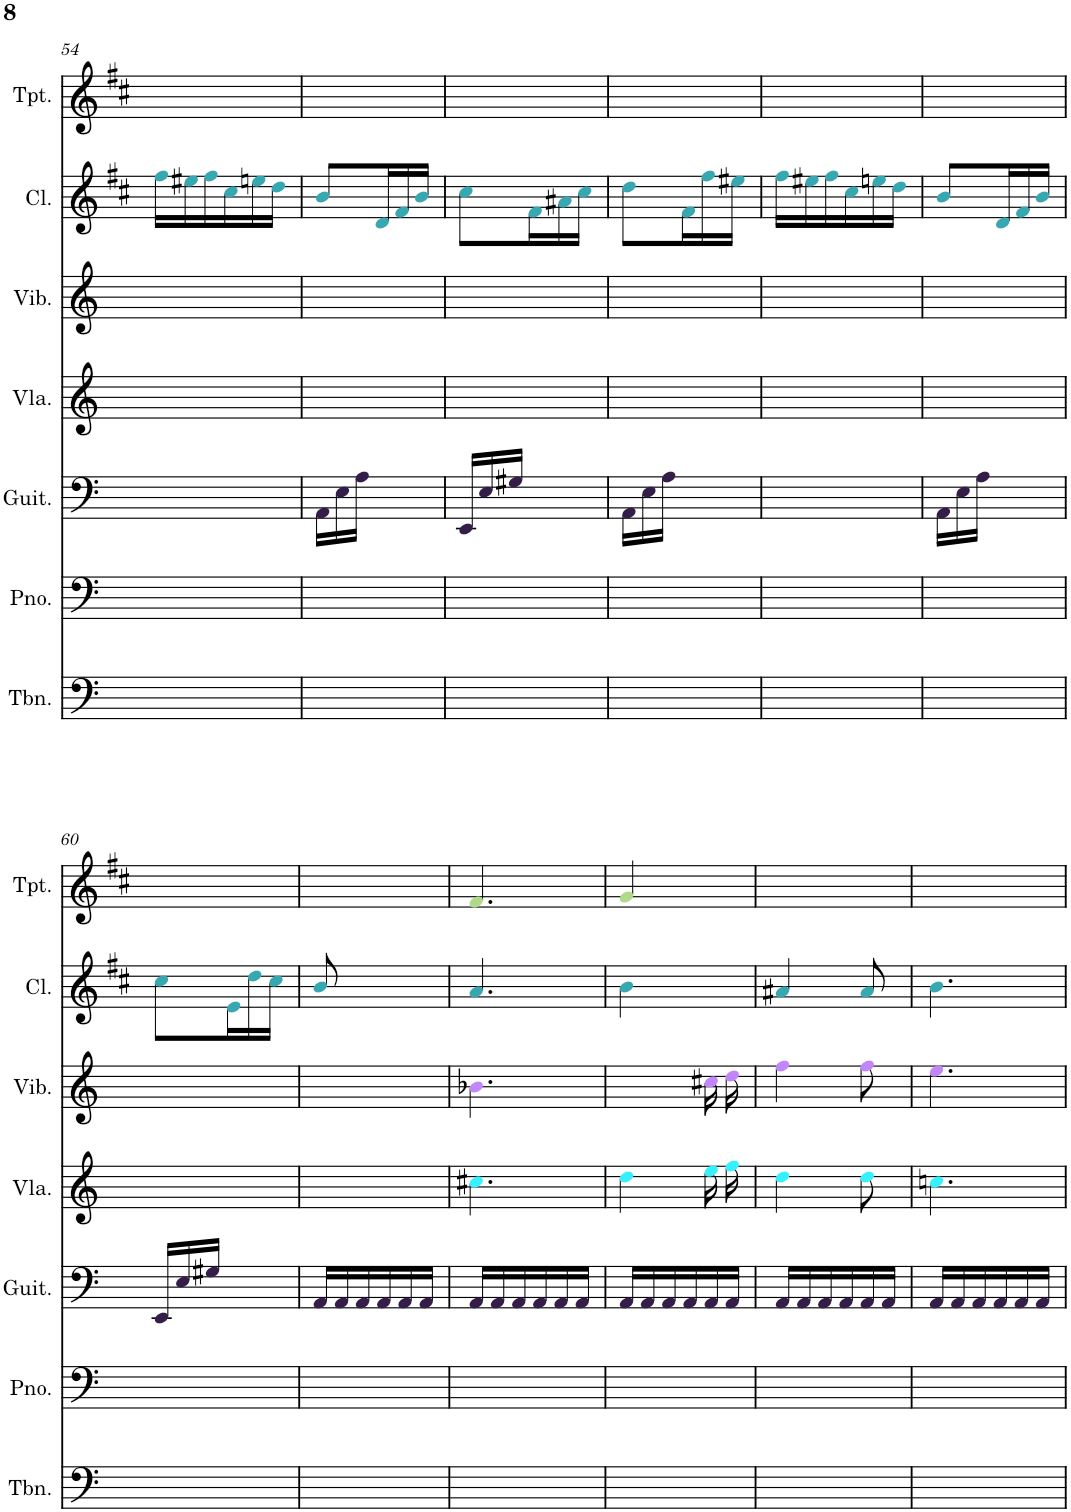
**kern	**kern	**kern	**kern	**kern	**kern	**kern
*part7	*part6	*part5	*part4	*part3	*part2	*part1
*staff7	*staff6	*staff5	*staff4	*staff3	*staff2	*staff1
*I"Trombone	*I"Piano	*I"Classical Guitar	*I"Viola	*I"Vibraphone	*I"Clarinet	*I"Trumpet
*I'Tbn.	*I'Pno.	*I'Guit.	*I'Vla.	*I'Vib.	*I'Cl.	*I'Tpt.
!!LO:PB:g=z
*clefF4	*clefF4	*clefF4	*clefG2	*clefG2	*clefG2	*clefG2
*	*	*	*	*	*Trd1c2	*Trd1c2
*k[]	*k[]	*k[]	*k[]	*k[]	*k[f#c#]	*k[f#c#]
*M3/8	*M3/8	*M3/8	*M3/8	*M3/8	*M3/8	*M3/8
=54	=54	=54	=54	=54	=54	=54
4.ryy	4.ryy	4.ryy	4.ryy	4.ryy	16ff#i\LL	4.ryy
.	.	.	.	.	16ee#Xi\	.
.	.	.	.	.	16ff#i\	.
.	.	.	.	.	16cc#i\	.
.	.	.	.	.	16eeni\	.
.	.	.	.	.	16ddi\JJ	.
=55	=55	=55	=55	=55	=55	=55
4.ryy	4.ryy	16AAj\LL	4.ryy	4.ryy	8bi/L	4.ryy
.	.	16Ej\	.	.	.	.
.	.	16Aj\JJ	.	.	16ryy	.
.	.	8.ryy	.	.	16di/L	.
.	.	.	.	.	16f#i/	.
.	.	.	.	.	16bi/JJ	.
=56	=56	=56	=56	=56	=56	=56
4.ryy	4.ryy	16EEj/LL	4.ryy	4.ryy	8cc#i\L	4.ryy
.	.	16Ej/	.	.	.	.
.	.	16G#Xj/JJ	.	.	16ryy	.
.	.	8.ryy	.	.	16f#i\L	.
.	.	.	.	.	16a#Xi\	.
.	.	.	.	.	16cc#i\JJ	.
=57	=57	=57	=57	=57	=57	=57
4.ryy	4.ryy	16AAj\LL	4.ryy	4.ryy	8ddi\L	4.ryy
.	.	16Ej\	.	.	.	.
.	.	16Aj\JJ	.	.	16ryy	.
.	.	8.ryy	.	.	16f#i\L	.
.	.	.	.	.	16ff#i\	.
.	.	.	.	.	16ee#Xi\JJ	.
=58	=58	=58	=58	=58	=58	=58
4.ryy	4.ryy	4.ryy	4.ryy	4.ryy	16ff#i\LL	4.ryy
.	.	.	.	.	16ee#Xi\	.
.	.	.	.	.	16ff#i\	.
.	.	.	.	.	16cc#i\	.
.	.	.	.	.	16eeni\	.
.	.	.	.	.	16ddi\JJ	.
=59	=59	=59	=59	=59	=59	=59
4.ryy	4.ryy	16AAj\LL	4.ryy	4.ryy	8bi/L	4.ryy
.	.	16Ej\	.	.	.	.
.	.	16Aj\JJ	.	.	16ryy	.
.	.	8.ryy	.	.	16di/L	.
.	.	.	.	.	16f#i/	.
.	.	.	.	.	16bi/JJ	.
!!LO:LB:g=z
=60	=60	=60	=60	=60	=60	=60
4.ryy	4.ryy	16EEj/LL	4.ryy	4.ryy	8cc#i\L	4.ryy
.	.	16Ej/	.	.	.	.
.	.	16G#Xj/JJ	.	.	16ryy	.
.	.	8.ryy	.	.	16ei\L	.
.	.	.	.	.	16ddi\	.
.	.	.	.	.	16cc#i\JJ	.
=61	=61	=61	=61	=61	=61	=61
4.ryy	4.ryy	16AAj/LL	4.ryy	4.ryy	8bi/	4.ryy
.	.	16AAj/	.	.	.	.
.	.	16AAj/	.	.	4ryy	.
.	.	16AAj/	.	.	.	.
.	.	16AAj/	.	.	.	.
.	.	16AAj/JJ	.	.	.	.
=62	=62	=62	=62	=62	=62	=62
4.ryy	4.ryy	16AAj/LL	4.cc#XZ\	4.b-XV\	4.ai/	4.f#N/
.	.	16AAj/	.	.	.	.
.	.	16AAj/	.	.	.	.
.	.	16AAj/	.	.	.	.
.	.	16AAj/	.	.	.	.
.	.	16AAj/JJ	.	.	.	.
=63	=63	=63	=63	=63	=63	=63
4.ryy	4.ryy	16AAj/LL	4ddZ\	4ryy	4bi\	4gN/
.	.	16AAj/	.	.	.	.
.	.	16AAj/	.	.	.	.
.	.	16AAj/	.	.	.	.
.	.	16AAj/	16eeZ\LL	16cc#XV\LL	8ryy	8ryy
.	.	16AAj/JJ	16ffZ\JJ	16ddV\JJ	.	.
=64	=64	=64	=64	=64	=64	=64
4.ryy	4.ryy	16AAj/LL	4ddZ\	4ffV\	4a#Xi/	4.ryy
.	.	16AAj/	.	.	.	.
.	.	16AAj/	.	.	.	.
.	.	16AAj/	.	.	.	.
.	.	16AAj/	8ddZ\	8ffV\	8a#i/	.
.	.	16AAj/JJ	.	.	.	.
=65	=65	=65	=65	=65	=65	=65
4.ryy	4.ryy	16AAj/LL	4.ccnZ\	4.eeV\	4.bi\	4.ryy
.	.	16AAj/	.	.	.	.
.	.	16AAj/	.	.	.	.
.	.	16AAj/	.	.	.	.
.	.	16AAj/	.	.	.	.
.	.	16AAj/JJ	.	.	.	.
=	=	=	=	=	=	=
*-	*-	*-	*-	*-	*-	*-
